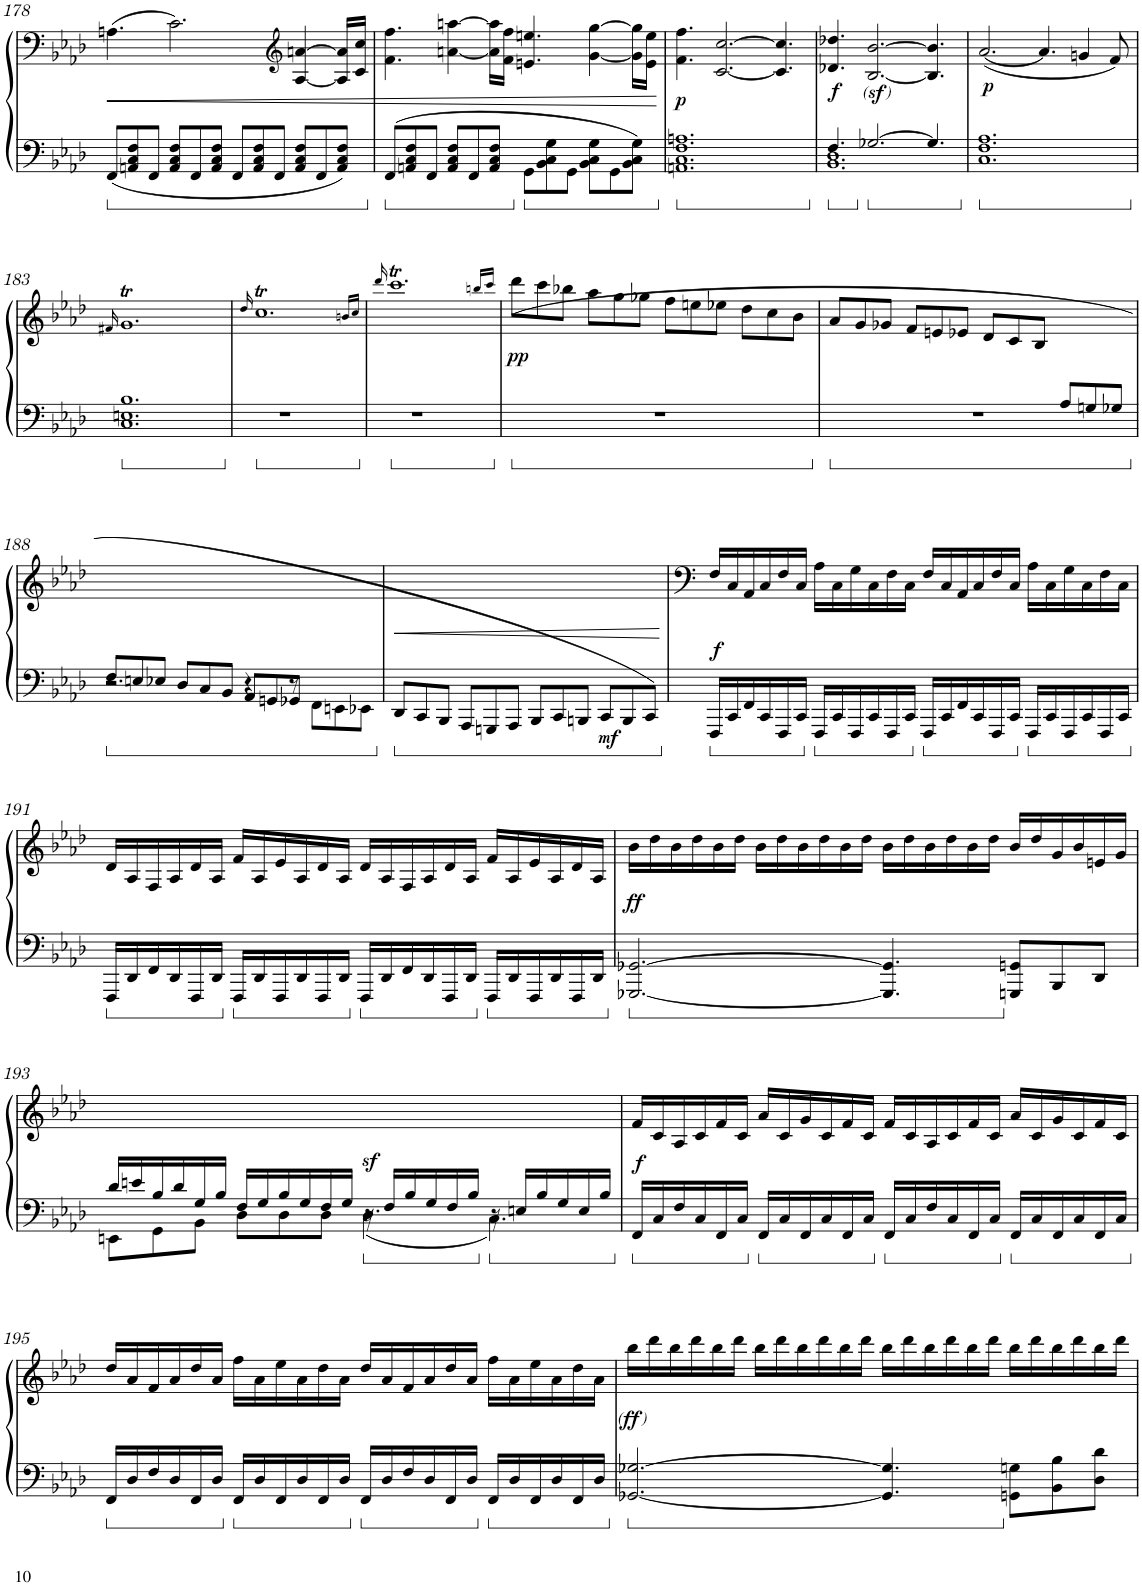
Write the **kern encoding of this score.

**kern	**kern	**dynam
*part1	*part1	*part1
*staff2	*staff1	*staff1/2
*I"Piano	*	*
*I'Pno.	*	*
!!LO:PB:g=z
*clefG2	*clefG2	*
*k[b-e-a-d-]	*k[b-e-a-d-]	*
*M12/8	*M12/8	*
=178	=178	=178
!	!	!LO:HP:b
8FF/L	(4.An\	<
8AAn/ 8C/ 8F/	.	.
8FF/J	.	.
8AA/ 8C/ 8F/L	2.c\)	.
8FF/	.	.
8AA/ 8C/ 8F/J	.	.
8FF/L	.	.
8AA/ 8C/ 8F/	.	.
8FF/J	.	.
*	*clefG2	*
8AA/ 8C/ 8F/L	[4A/ [4an/	.
8FF/	.	.
8AA/ 8C/ 8F/J	16A/] 16a/]LL	.
.	16c/ 16cc/JJ	.
=179	=179	=179
8FF/L	4.f\ 4.ff\	.
8AAn/ 8C/ 8F/	.	.
8FF/J	.	.
8AA/ 8C/ 8F/L	[4an\ [4aan\	.
8FF/	.	.
8AA/ 8C/ 8F/J	16a\] 16aa\]LL	.
.	16f\ 16ff\JJ	.
8GG\L	4.en/ 4.een/	.
8BB-\ 8C\ 8G\	.	.
8GG\J	.	.
8BB-\ 8C\ 8G\L	[4g\ [4gg\	.
8GG\	.	.
8BB-\ 8C\ 8G\J	16g\] 16gg\]LL	.
.	16e\ 16ee\JJ	.
.	.	[
=180	=180	=180
!	!	!LO:DY:b
1.AAn 1.C 1.F 1.An	4.f\ 4.ff\	p
.	[2.c/ [2.cc/	.
.	4.c/] 4.cc/]	.
=181	=181	=181
*^	*	*
!	!	!	!LO:DY:b
4.F/	1.BB- 1.D-	4.d-X/ 4.dd-X/	f
!	!	!	!LO:DY:b
!	!	!	!LO:DY:n=1:b
[2.G-X/	.	[2.B-/z< [2.b-/z<	other-dynamics other-dynamics
4.G-/]	.	4.B-/] 4.b-/]	.
*v	*v	*	*
=182	=182	=182
!	!	!LO:DY:b
1.C 1.F 1.A-	([2.a-/	p
.	4.a-/]	.
.	4gn/	.
.	8f/)	.
!!LO:LB:g=z
=183	=183	=183
.	16qf#X/	.
1.C 1.En 1.B-	1.gt	.
=184	=184	=184
.	16qdd-/	.
1.r	1.cct	.
.	16qbn/LL	.
.	16qcc/JJ	.
=185	=185	=185
.	16qddd-/	.
1.r	1.ccct	.
.	16qbbn/LL	.
.	16qccc/JJ	.
=186	=186	=186
!	!	!LO:DY:b
1.r	(8ddd-\L	pp
.	8ccc\	.
.	8bb-X\J	.
.	8aa-\L	.
.	8gg\	.
.	8gg-X\J	.
.	8ff\L	.
.	8een\	.
.	8ee-X\J	.
.	8dd-\L	.
.	8cc\	.
.	8b-\J	.
=187	=187	=187
*^	*	*
8ryy	1.r	8a-/L	.
.	.	8g/	.
.	.	8g-X/J	.
.	.	8f/L	.
.	.	8en/	.
.	.	8e-X/J	.
.	.	8d-/L	.
.	.	8c/	.
.	.	8B-/J	.
8A-/L	.	4.ryy	.
8Gn/	.	.	.
8G-X/J	.	.	.
!!LO:LB:g=z
=188	=188	=188	=188
8F/L	2.r	8ryy	.
8En/	.	.	.
8E-X/J	.	.	.
8D-/L	.	.	.
8C/	.	.	.
8BB-/J	.	.	.
8AA-/L	4r	.	.
8GGn/	.	.	.
8GG-X/J	8r	.	.
4.ryy	8FF\L	4ryy	.
.	8EEn\	.	.
.	8EE-X\J	8ryy	.
=189	=189	=189	=189
!	!	!	!LO:HP:b
*v	*v	*	*
8DD-/L	1.ryy	<
8CC/	.	.
8BBB-/J	.	.
8AAA-/L	.	.
8GGGn/	.	.
8AAA-/J	.	.
8BBB-/L	.	.
8CC/	.	.
8BBBn/J	.	.
!	!	!LO:DY:b=2
8CC/L	.	mf
8BBB/	.	.
8CC/J)	.	.
.	.	[
=190	=190	=190
!	!	!LO:DY:a=2
16FFF/LL	16F/LL	f
16CC/	16C/	.
16FF/	16AA-/	.
16CC/	16C/	.
16FFF/	16F/	.
16CC/JJ	16C/JJ	.
16FFF/LL	16A-\LL	.
16CC/	16C\	.
16FFF/	16G\	.
16CC/	16C\	.
16FFF/	16F\	.
16CC/JJ	16C\JJ	.
16FFF/LL	16F/LL	.
16CC/	16C/	.
16FF/	16AA-/	.
16CC/	16C/	.
16FFF/	16F/	.
16CC/JJ	16C/JJ	.
16FFF/LL	16A-\LL	.
16CC/	16C\	.
16FFF/	16G\	.
16CC/	16C\	.
16FFF/	16F\	.
16CC/JJ	16C\JJ	.
!!LO:LB:g=z
=191	=191	=191
16FFF/LL	16d-/LL	.
16DD-/	16A-/	.
16FF/	16F/	.
16DD-/	16A-/	.
16FFF/	16d-/	.
16DD-/JJ	16A-/JJ	.
16FFF/LL	16f/LL	.
16DD-/	16A-/	.
16FFF/	16e-/	.
16DD-/	16A-/	.
16FFF/	16d-/	.
16DD-/JJ	16A-/JJ	.
16FFF/LL	16d-/LL	.
16DD-/	16A-/	.
16FF/	16F/	.
16DD-/	16A-/	.
16FFF/	16d-/	.
16DD-/JJ	16A-/JJ	.
16FFF/LL	16f/LL	.
16DD-/	16A-/	.
16FFF/	16e-/	.
16DD-/	16A-/	.
16FFF/	16d-/	.
16DD-/JJ	16A-/JJ	.
=192	=192	=192
!	!	!LO:DY:a=2
[2.GGG-X/ [2.GG-X/	16b-\LL	ff
.	16dd-\	.
.	16b-\	.
.	16dd-\	.
.	16b-\	.
.	16dd-\JJ	.
.	16b-\LL	.
.	16dd-\	.
.	16b-\	.
.	16dd-\	.
.	16b-\	.
.	16dd-\JJ	.
4.GGG-/] 4.GG-/]	16b-\LL	.
.	16dd-\	.
.	16b-\	.
.	16dd-\	.
.	16b-\	.
.	16dd-\JJ	.
8GGGn/ 8GGn/L	16b-/LL	.
.	16dd-/	.
8BBB-/	16g/	.
.	16b-/	.
8DD-/J	16en/	.
.	16g/JJ	.
!!LO:LB:g=z
=193	=193	=193
*^	*	*
16d-/LL	8EEn\L	2.ryy	.
16en/	.	.	.
16B-/	8GG\	.	.
16d-/	.	.	.
16G/	8BB-\J	.	.
16B-/JJ	.	.	.
16F/LL	8D-\L	.	.
16G/	.	.	.
16B-/	8D-\	.	.
16G/	.	.	.
16F/	8D-\J	.	.
16G/JJ	.	.	.
!	!	!	!LO:DY:a=2
16ryy	4.D-\	16r	sf
16F/LL	.	16ryy	.
16B-/	.	.	.
16G/	.	.	.
16F/	.	.	.
16B-/JJ	.	.	.
16ryy	4.C\	16r	.
16En/LL	.	4ryy	.
16B-/	.	.	.
16G/	.	.	.
16E/	.	.	.
16B-/JJ	.	16ryy	.
*v	*v	*	*
=194	=194	=194
16FF/LL	16f/LL	.
16C/	16c/	.
!	!	!LO:DY:a=2
16F/	16A-/	f
16C/	16c/	.
16FF/	16f/	.
16C/JJ	16c/JJ	.
16FF/LL	16a-/LL	.
16C/	16c/	.
16FF/	16g/	.
16C/	16c/	.
16FF/	16f/	.
16C/JJ	16c/JJ	.
16FF/LL	16f/LL	.
16C/	16c/	.
16F/	16A-/	.
16C/	16c/	.
16FF/	16f/	.
16C/JJ	16c/JJ	.
16FF/LL	16a-/LL	.
16C/	16c/	.
16FF/	16g/	.
16C/	16c/	.
16FF/	16f/	.
16C/JJ	16c/JJ	.
!!LO:LB:g=z
=195	=195	=195
16FF/LL	16dd-/LL	.
16D-/	16a-/	.
16F/	16f/	.
16D-/	16a-/	.
16FF/	16dd-/	.
16D-/JJ	16a-/JJ	.
16FF/LL	16ff\LL	.
16D-/	16a-\	.
16FF/	16ee-\	.
16D-/	16a-\	.
16FF/	16dd-\	.
16D-/JJ	16a-\JJ	.
16FF/LL	16dd-/LL	.
16D-/	16a-/	.
16F/	16f/	.
16D-/	16a-/	.
16FF/	16dd-/	.
16D-/JJ	16a-/JJ	.
16FF/LL	16ff\LL	.
16D-/	16a-\	.
16FF/	16ee-\	.
16D-/	16a-\	.
16FF/	16dd-\	.
16D-/JJ	16a-\JJ	.
=196	=196	=196
!	!	!LO:DY:b
!	!	!LO:DY:n=1:b
!	!	!LO:DY:n=2:b
[2.GG-X/ [2.G-X/	16bb-\LL	other-dynamics ff other-dynamics
.	16ddd-\	.
.	16bb-\	.
.	16ddd-\	.
.	16bb-\	.
.	16ddd-\JJ	.
.	16bb-\LL	.
.	16ddd-\	.
.	16bb-\	.
.	16ddd-\	.
.	16bb-\	.
.	16ddd-\JJ	.
4.GG-/] 4.G-/]	16bb-\LL	.
.	16ddd-\	.
.	16bb-\	.
.	16ddd-\	.
.	16bb-\	.
.	16ddd-\JJ	.
8GGn\ 8Gn\L	16bb-\LL	.
.	16ddd-\	.
8BB-\ 8B-\	16bb-\	.
.	16ddd-\	.
8D-\ 8d-\J	16bb-\	.
.	16ddd-\JJ	.
=	=	=
*-	*-	*-
